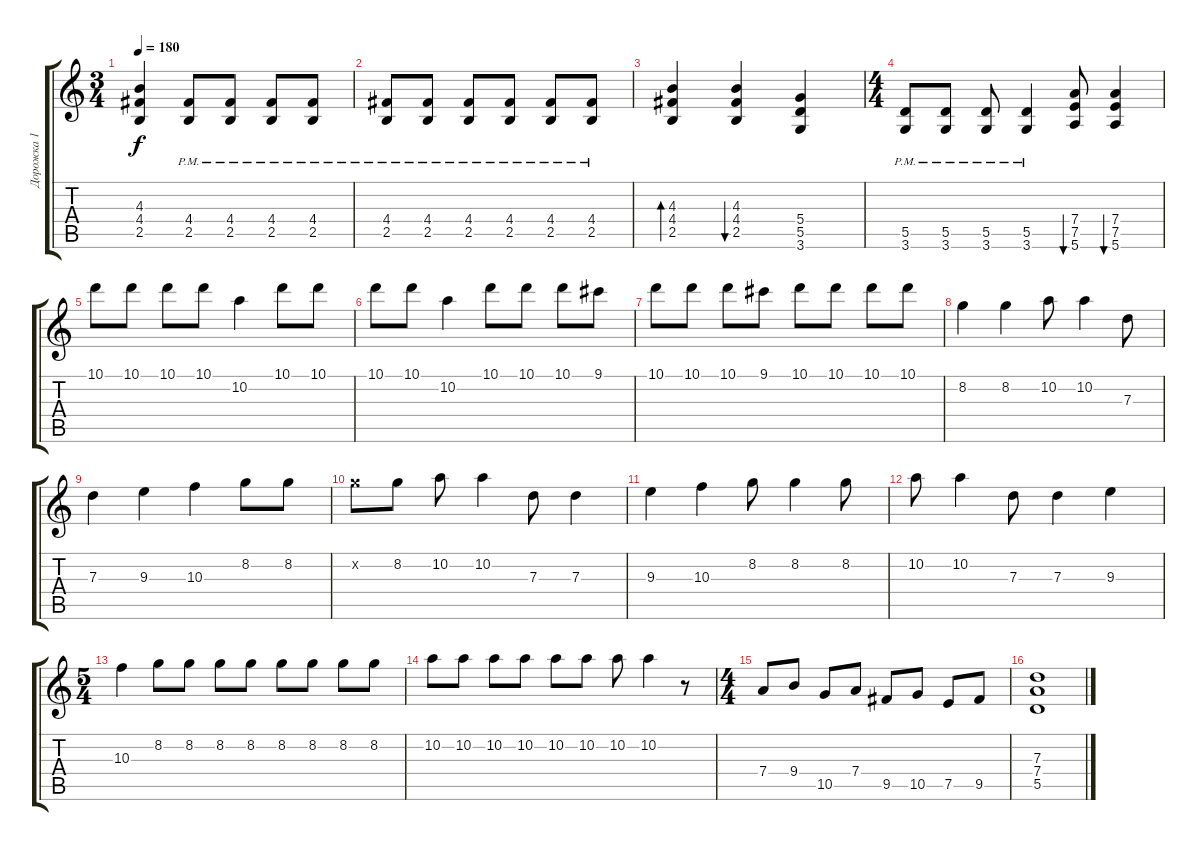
\track ("Дорожка 1" "Дорожка 1") {instrument distortionguitar}
\staff {score tabs}
\tuning (E4 B3 G3 D3 A2 E2) {hide}
\ts (3 4)
\tempo 180
\clef g2
\ks c
(4.3 4.4 2.5).4{dy f} (4.4{pm} 2.5{pm}).8 (4.4{pm} 2.5{pm}).8 (4.4{pm} 2.5{pm}).8 (4.4{pm} 2.5{pm}).8 |
(4.4{pm} 2.5{pm}).8 (4.4{pm} 2.5{pm}).8 (4.4{pm} 2.5{pm}).8 (4.4{pm} 2.5{pm}).8 (4.4{pm} 2.5{pm}).8 (4.4{pm} 2.5{pm}).8 |
(4.3 4.4 2.5).4{bd 60} (4.3 4.4 2.5).4{bu 60} (5.4 5.5 3.6).4 |
\ts (4 4)
(5.5{pm} 3.6{pm}).8 (5.5{pm} 3.6{pm}).8 (5.5{pm} 3.6{pm}).8 (5.5{pm} 3.6{pm}).4 (7.4 7.5 5.6).8{bu 60} (7.4 7.5 5.6).4{bu 60} |
10.1.8 10.1.8 10.1.8 10.1.8 10.2.4 10.1.8 10.1.8 |
10.1.8 10.1.8 10.2.4 10.1.8 10.1.8 10.1.8 9.1.8 |
10.1.8 10.1.8 10.1.8 9.1.8 10.1.8 10.1.8 10.1.8 10.1.8 |
8.2.4 8.2.4 10.2.8 10.2.4 7.3.8 |
7.3.4 9.3.4 10.3.4 8.2.8 8.2.8 |
8.2{x}.8 8.2.8 10.2.8 10.2.4 7.3.8 7.3.4 |
9.3.4 10.3.4 8.2.8 8.2.4 8.2.8 |
10.2.8 10.2.4 7.3.8 7.3.4 9.3.4 |
\ts (5 4)
10.3.4 8.2.8 8.2.8 8.2.8 8.2.8 8.2.8 8.2.8 8.2.8 8.2.8 |
10.2.8 10.2.8 10.2.8 10.2.8 10.2.8 10.2.8 10.2.8 10.2.4 r.8 |
\ts (4 4)
7.4.8 9.4.8 10.5.8 7.4.8 9.5.8 10.5.8 7.5.8 9.5.8 |
(7.3 7.4 5.5).1
